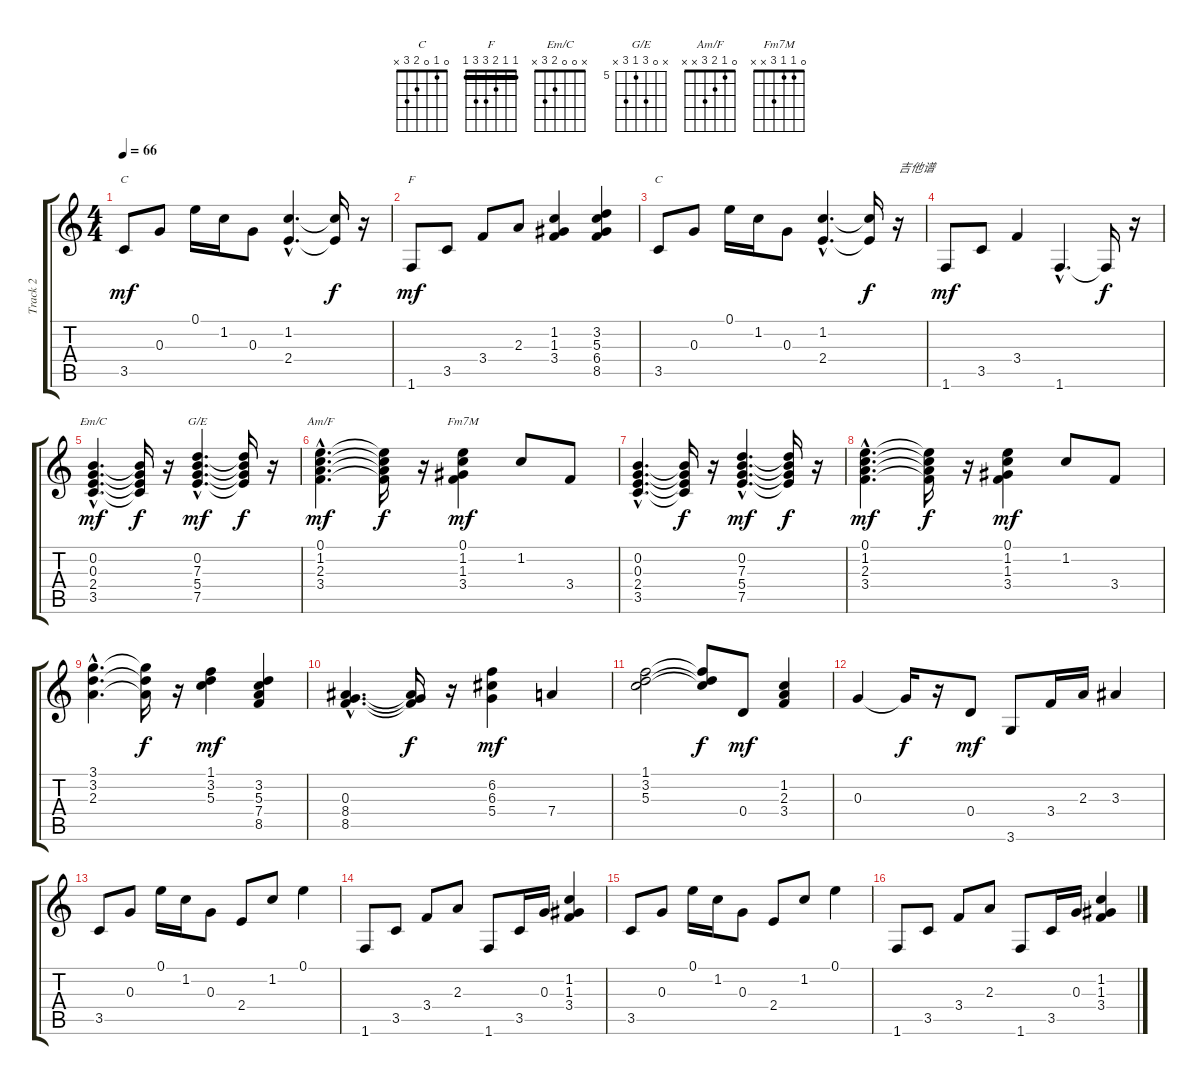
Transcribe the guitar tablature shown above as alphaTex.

\track ("Track 2" "Track 2") {instrument acousticguitarnylon}
\staff {score tabs}
\tuning (E4 B3 G3 D3 A2 E2) {hide}
\chord ("C" x 1 x 2 3 x)
\chord ("F" 1 1 2 3 3 1) {barre 1}
\chord ("C" 0 1 0 2 3 x)
\chord ("Em/C" x 0 0 2 3 x)
\chord ("G/E" x 0 7 5 7 x) {firstfret 5}
\chord ("Am/F" 0 1 2 3 x x)
\chord ("Fm7M" 0 1 1 3 x x)
\ts (4 4)
\tempo 66
\clef g2
\ks c
3.5.8{ch "C" dy mf instrument acousticguitarnylon} 0.3.8 0.1.16 1.2.16 0.3.8 (1.2{hac} 2.4{hac}).4{d} (1.2{t} 2.4{t}).16{dy f} r.16 |
1.6.8{ch "F" dy mf} 3.5.8 3.4.8 2.3.8 (1.2 1.3 3.4).4 (3.2 5.3 6.4 8.5).4 |
3.5.8{ch "C"} 0.3.8 0.1.16 1.2.16 0.3.8 (1.2{hac} 2.4{hac}).4{d} (1.2{t} 2.4{t}).16{dy f} r.16{txt "吉他谱"} |
1.6.8{dy mf} 3.5.8 3.4.4 1.6{hac}.4{d} 1.6{t}.16{dy f} r.16 |
(0.2{hac} 0.3{hac} 2.4{hac} 3.5{hac}).4{d ch "Em/C" dy mf} (0.2{t} 0.3{t} 2.4{t} 3.5{t}).16{dy f} r.16 (0.2{hac} 7.3{hac} 5.4{hac} 7.5{hac}).4{d ch "G/E" dy mf} (0.2{t} 7.3{t} 5.4{t} 7.5{t}).16{dy f} r.16 |
(0.1{hac} 1.2{hac} 2.3{hac} 3.4{hac}).4{d ch "Am/F" dy mf} (0.1{t} 1.2{t} 2.3{t} 3.4{t}).16{dy f} r.16 (0.1 1.2 1.3 3.4).4{ch "Fm7M" dy mf} 1.2.8 3.4.8 |
(0.2{hac} 0.3{hac} 2.4{hac} 3.5{hac}).4{d} (0.2{t} 0.3{t} 2.4{t} 3.5{t}).16{dy f} r.16 (0.2{hac} 7.3{hac} 5.4{hac} 7.5{hac}).4{d dy mf} (0.2{t} 7.3{t} 5.4{t} 7.5{t}).16{dy f} r.16 |
(0.1{hac} 1.2{hac} 2.3{hac} 3.4{hac}).4{d dy mf} (0.1{t} 1.2{t} 2.3{t} 3.4{t}).16{dy f} r.16 (0.1 1.2 1.3 3.4).4{dy mf} 1.2.8 3.4.8 |
(3.1{hac} 3.2{hac} 2.3{hac}).4{d} (3.1{t} 3.2{t} 2.3{t}).16{dy f} r.16 (1.1 3.2 5.3).4{dy mf} (3.2 5.3 7.4 8.5).4 |
(0.3{hac} 8.4{hac} 8.5{hac}).4{d} (0.3{t} 8.4{t} 8.5{t}).16{dy f} r.16 (6.2 6.3 5.4).4{dy mf} 7.4.4 |
(1.1 3.2 5.3).2 (1.1{t} 3.2{t} 5.3{t}).8{dy f} 0.4.8{dy mf} (1.2 2.3 3.4).4 |
0.3.4 0.3{t}.16{dy f} r.16 0.4.8{dy mf} 3.6.8 3.4.16 2.3.16 3.3.4 |
3.5.8 0.3.8 0.1.16 1.2.16 0.3.8 2.4.8 1.2.8 0.1.4 |
1.6.8 3.5.8 3.4.8 2.3.8 1.6.8 3.5.16 0.3.16 (1.2 1.3 3.4).4 |
3.5.8 0.3.8 0.1.16 1.2.16 0.3.8 2.4.8 1.2.8 0.1.4 |
1.6.8 3.5.8 3.4.8 2.3.8 1.6.8 3.5.16 0.3.16 (1.2 1.3 3.4).4
